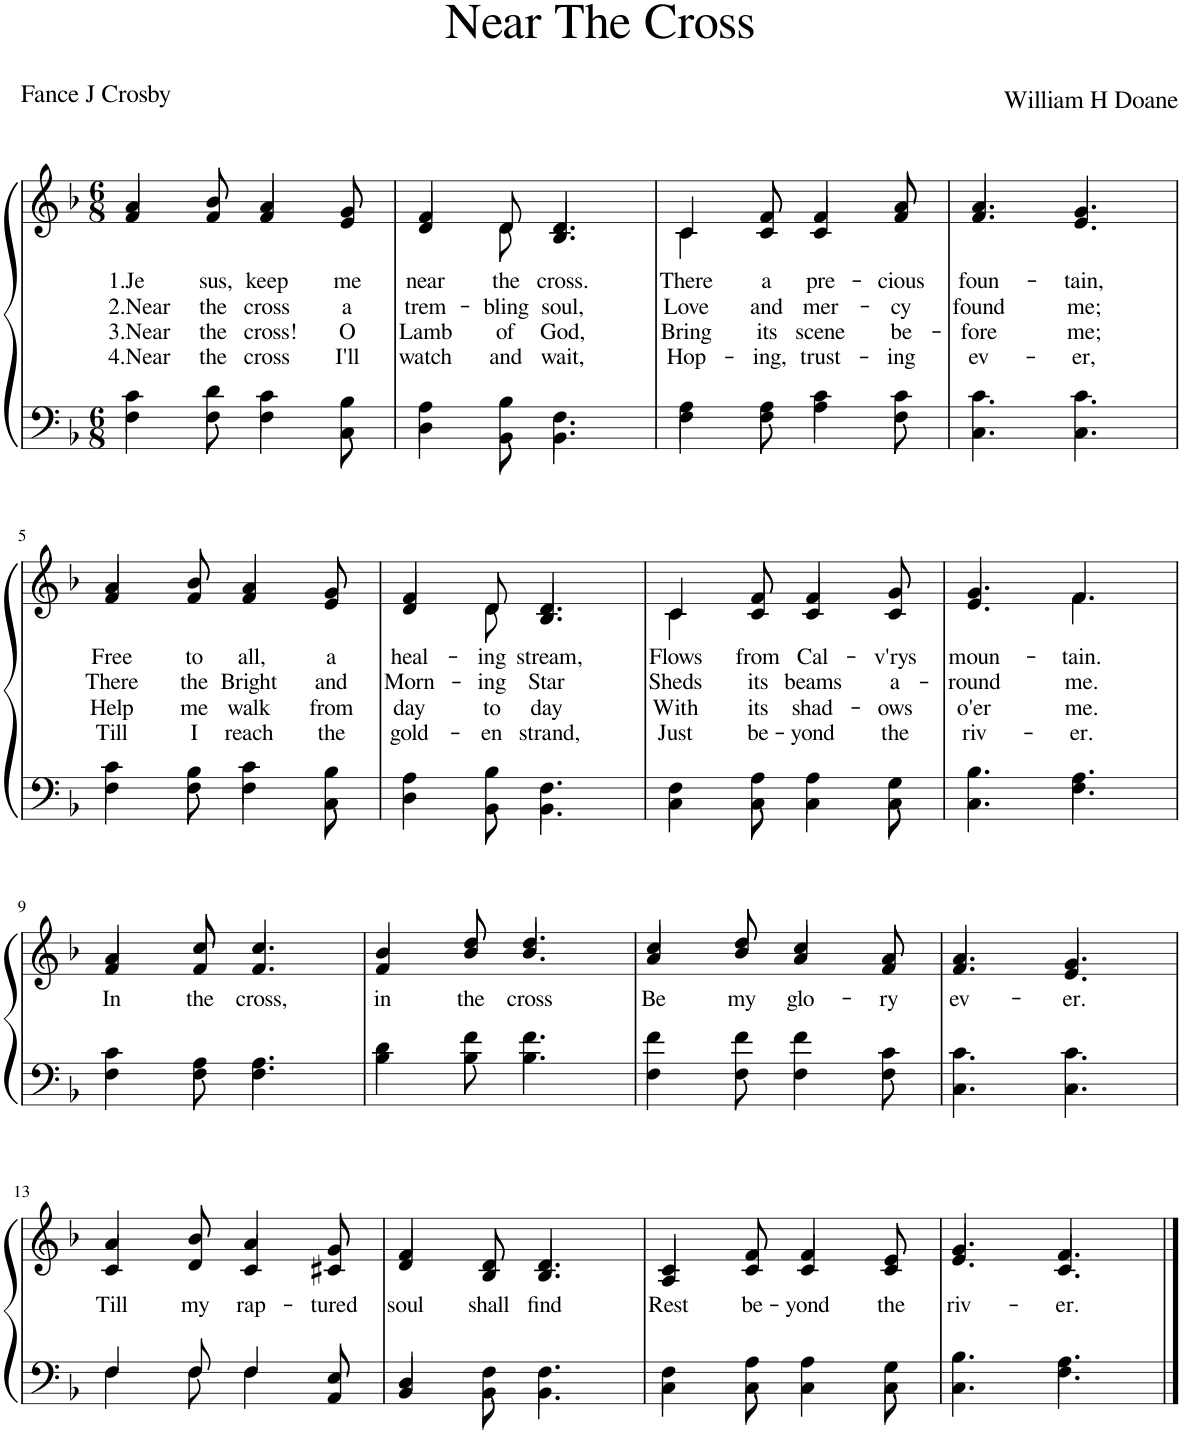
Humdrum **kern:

**kern	**kern	**text	**text	**text	**text
*part1	*part1	*part1	*part1	*part1	*part1
*staff2	*staff1	*staff1	*staff1	*staff1	*staff1
*I"Piano	*	*	*	*	*
*I'Pno.	*	*	*	*	*
*clefF4	*clefG2	*	*	*	*
*k[b-]	*k[b-]	*	*	*	*
*M6/8	*M6/8	*	*	*	*
=1	=1	=1	=1	=1	=1
*^	*^	*	*	*	*
!	!	!	!	!LO:LY:b	!LO:LY:b	!LO:LY:b	!LO:LY:b
4F\	4c\	4a/	4f/	1.Je	2.Near	3.Near	4.Near
!	!	!	!	!LO:LY:b	!LO:LY:b	!LO:LY:b	!LO:LY:b
8F\	8d\	8b-/	8f/	sus,	the	the	the
!	!	!	!	!LO:LY:b	!LO:LY:b	!LO:LY:b	!LO:LY:b
4F\	4c\	4a/	4f/	keep	cross	cross!	cross
!	!	!	!	!LO:LY:b	!LO:LY:b	!LO:LY:b	!LO:LY:b
8C\	8B-\	8g/	8e/	me	a	O	I'll
=2	=2	=2	=2	=2	=2	=2	=2
!	!	!	!	!LO:LY:b	!LO:LY:b	!LO:LY:b	!LO:LY:b
4D\	4A\	4f/	4d/	near	trem-	Lamb	watch
!	!	!	!	!LO:LY:b	!LO:LY:b	!LO:LY:b	!LO:LY:b
8BB-\	8B-\	8d/	8d\	the	-bling	of	and
!	!	!	!	!LO:LY:b	!LO:LY:b	!LO:LY:b	!LO:LY:b
4.BB-\	4.F\	4.d/	4.B-/	cross.	soul,	God,	wait,
=3	=3	=3	=3	=3	=3	=3	=3
!	!	!	!	!LO:LY:b	!LO:LY:b	!LO:LY:b	!LO:LY:b
4F\	4A\	4c/	4c\	There	Love	Bring	Hop-
!	!	!	!	!LO:LY:b	!LO:LY:b	!LO:LY:b	!LO:LY:b
8F\	8A\	8f/	8c/	a	and	its	-ing,
!	!	!	!	!LO:LY:b	!LO:LY:b	!LO:LY:b	!LO:LY:b
4A\	4c\	4f/	4c/	pre-	mer-	scene	trust-
!	!	!	!	!LO:LY:b	!LO:LY:b	!LO:LY:b	!LO:LY:b
8F\	8c\	8a/	8f/	-cious	-cy	be-	-ing
=4	=4	=4	=4	=4	=4	=4	=4
!	!	!	!	!LO:LY:b	!LO:LY:b	!LO:LY:b	!LO:LY:b
4.C\	4.c\	4.a/	4.f/	foun-	found	-fore	ev-
!	!	!	!	!LO:LY:b	!LO:LY:b	!LO:LY:b	!LO:LY:b
4.C\	4.c\	4.g/	4.e/	-tain,	me;	me;	-er,
!!LO:LB:g=z	!!
=5	=5	=5	=5	=5	=5	=5	=5
!	!	!	!	!LO:LY:b	!LO:LY:b	!LO:LY:b	!LO:LY:b
4c\	4F\	4a/	4f/	Free	There	Help	Till
!	!	!	!	!LO:LY:b	!LO:LY:b	!LO:LY:b	!LO:LY:b
8B-\	8F\	8b-/	8f/	to	the	me	I
!	!	!	!	!LO:LY:b	!LO:LY:b	!LO:LY:b	!LO:LY:b
4c\	4F\	4a/	4f/	all,	Bright	walk	reach
!	!	!	!	!LO:LY:b	!LO:LY:b	!LO:LY:b	!LO:LY:b
8B-\	8C\	8g/	8e/	a	and	from	the
=6	=6	=6	=6	=6	=6	=6	=6
!	!	!	!	!LO:LY:b	!LO:LY:b	!LO:LY:b	!LO:LY:b
4A\	4D\	4f/	4d/	heal-	Morn-	day	gold-
!	!	!	!	!LO:LY:b	!LO:LY:b	!LO:LY:b	!LO:LY:b
8B-\	8BB-\	8d/	8d\	-ing	-ing	to	-en
!	!	!	!	!LO:LY:b	!LO:LY:b	!LO:LY:b	!LO:LY:b
4.F\	4.BB-\	4.d/	4.B-/	stream,	Star	day	strand,
=7	=7	=7	=7	=7	=7	=7	=7
!	!	!	!	!LO:LY:b	!LO:LY:b	!LO:LY:b	!LO:LY:b
4F\	4C\	4c/	4c\	Flows	Sheds	With	Just
!	!	!	!	!LO:LY:b	!LO:LY:b	!LO:LY:b	!LO:LY:b
8A\	8C\	8f/	8c/	from	its	its	be-
!	!	!	!	!LO:LY:b	!LO:LY:b	!LO:LY:b	!LO:LY:b
4A\	4C\	4f/	4c/	Cal-	beams	shad-	-yond
!	!	!	!	!LO:LY:b	!LO:LY:b	!LO:LY:b	!LO:LY:b
8G\	8C\	8g/	8c/	-v'rys	a-	-ows	the
=8	=8	=8	=8	=8	=8	=8	=8
!	!	!	!	!LO:LY:b	!LO:LY:b	!LO:LY:b	!LO:LY:b
4.B-\	4.C\	4.g/	4.e/	moun-	-round	o'er	riv-
!	!	!	!	!LO:LY:b	!LO:LY:b	!LO:LY:b	!LO:LY:b
4.A\	4.F\	4.f/	4.f\	-tain.	me.	me.	-er.
!!LO:LB:g=z	!!
=9	=9	=9	=9	=9	=9	=9	=9
!	!	!	!	!LO:LY:b	!	!	!
4F\	4c\	4a/	4f/	In	.	.	.
!	!	!	!	!LO:LY:b	!	!	!
8F\	8A\	8cc/	8f/	the	.	.	.
!	!	!	!	!LO:LY:b	!	!	!
4.F\	4.A\	4.cc/	4.f/	cross,	.	.	.
=10	=10	=10	=10	=10	=10	=10	=10
!	!	!	!	!LO:LY:b	!	!	!
4B-\	4d\	4b-/	4f/	in	.	.	.
!	!	!	!	!LO:LY:b	!	!	!
8B-\	8f\	8dd/	8b-/	the	.	.	.
!	!	!	!	!LO:LY:b	!	!	!
4.B-\	4.f\	4.dd/	4.b-/	cross	.	.	.
=11	=11	=11	=11	=11	=11	=11	=11
!	!	!	!	!LO:LY:b	!	!	!
4F\	4f\	4cc/	4a/	Be	.	.	.
!	!	!	!	!LO:LY:b	!	!	!
8F\	8f\	8dd/	8b-/	my	.	.	.
!	!	!	!	!LO:LY:b	!	!	!
4F\	4f\	4cc/	4a/	glo-	.	.	.
!	!	!	!	!LO:LY:b	!	!	!
8F\	8c\	8a/	8f/	-ry	.	.	.
=12	=12	=12	=12	=12	=12	=12	=12
!	!	!	!	!LO:LY:b	!	!	!
4.C\	4.c\	4.a/	4.f/	ev-	.	.	.
!	!	!	!	!LO:LY:b	!	!	!
4.C\	4.c\	4.g/	4.e/	-er.	.	.	.
!!LO:LB:g=z	!!
=13	=13	=13	=13	=13	=13	=13	=13
!	!	!	!	!LO:LY:b	!	!	!
4F/	4F\	4a/	4c/	Till	.	.	.
!	!	!	!	!LO:LY:b	!	!	!
8F/	8F\	8b-/	8d/	my	.	.	.
!	!	!	!	!LO:LY:b	!	!	!
4F/	4F\	4a/	4c/	rap-	.	.	.
!	!	!	!	!LO:LY:b	!	!	!
8E/	8AA/	8g/	8c#X/	-tured	.	.	.
=14	=14	=14	=14	=14	=14	=14	=14
!	!	!	!	!LO:LY:b	!	!	!
4D/	4BB-/	4f/	4d/	soul	.	.	.
!	!	!	!	!LO:LY:b	!	!	!
8F\	8BB-\	8d/	8B-/	shall	.	.	.
!	!	!	!	!LO:LY:b	!	!	!
4.F\	4.BB-\	4.d/	4.B-/	find	.	.	.
=15	=15	=15	=15	=15	=15	=15	=15
!	!	!	!	!LO:LY:b	!	!	!
4F\	4C\	4c/	4A/	Rest	.	.	.
!	!	!	!	!LO:LY:b	!	!	!
8A\	8C\	8f/	8c/	be-	.	.	.
!	!	!	!	!LO:LY:b	!	!	!
4A\	4C\	4f/	4c/	-yond	.	.	.
!	!	!	!	!LO:LY:b	!	!	!
8G\	8C\	8e/	8c/	the	.	.	.
=16	=16	=16	=16	=16	=16	=16	=16
!	!	!	!	!LO:LY:b	!	!	!
4.B-\	4.C\	4.g/	4.e/	riv-	.	.	.
!	!	!	!	!LO:LY:b	!	!	!
4.A\	4.F\	4.f/	4.c/	-er.	.	.	.
*v	*v	*	*	*	*	*	*
*	*v	*v	*	*	*	*
==	==	==	==	==	==
*-	*-	*-	*-	*-	*-
